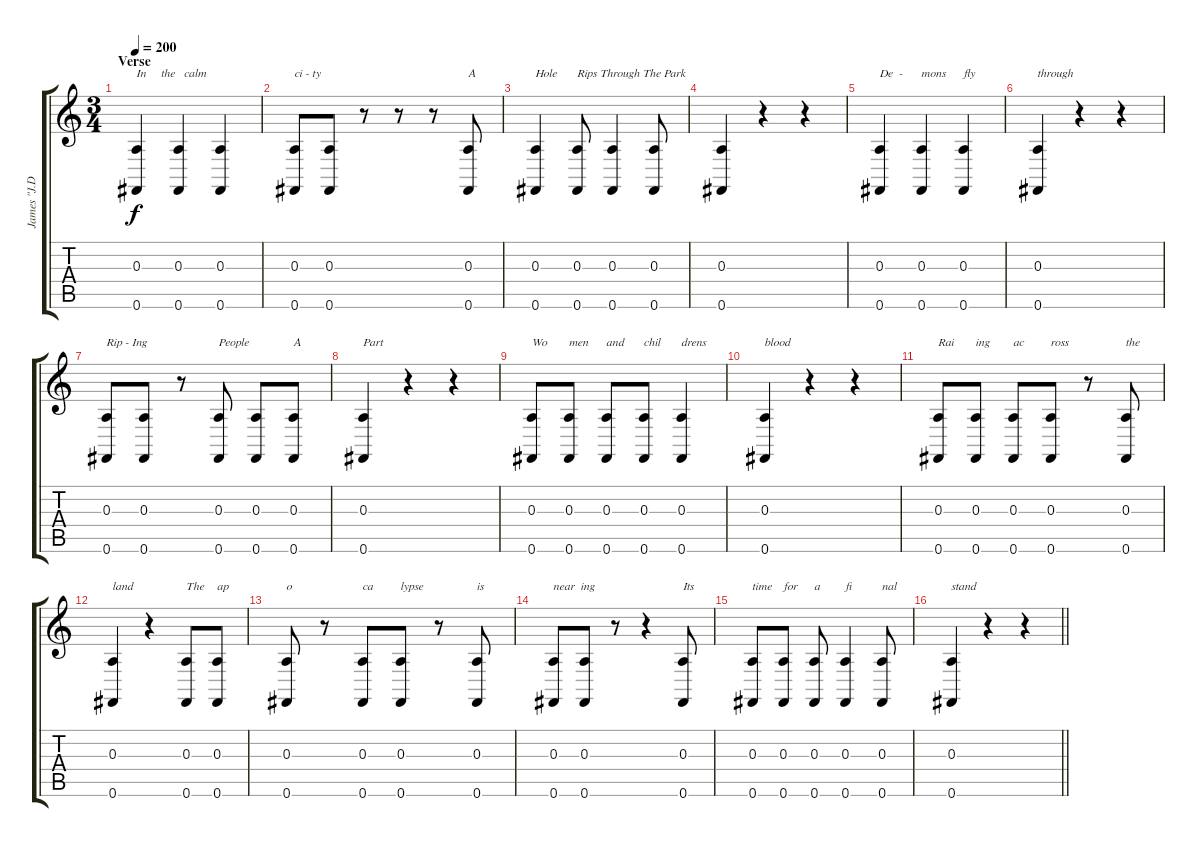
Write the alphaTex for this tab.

\track ("James \"J.D\" Ryan" "James \"J.D") {instrument gunshot}
\staff {score tabs}
\tuning (Gb4 Db4 A3 E3 B2 Gb2) {hide}
\ts (3 4)
\section ("" "Verse")
\tempo 200
\clef g2
\ks c
(0.3 0.6).4{txt "In     the   calm   " dy f} (0.3 0.6).4 (0.3 0.6).4 |
(0.3 0.6).8{txt "ci - ty"} (0.3 0.6).8 r.8 r.8 r.8 (0.3 0.6).8{txt "A"} |
(0.3 0.6).4{txt "Hole"} (0.3 0.6).8{txt "Rips Through The Park"} (0.3 0.6).4 (0.3 0.6).8 |
(0.3 0.6).4 r.4 r.4 |
(0.3 0.6).4{txt "De  -"} (0.3 0.6).4{txt "mons"} (0.3 0.6).4{txt "fly"} |
(0.3 0.6).4{txt "through"} r.4 r.4 |
(0.3 0.6).8{txt "Rip - Ing"} (0.3 0.6).8 r.8 (0.3 0.6).8{txt "People"} (0.3 0.6).8 (0.3 0.6).8{txt "A"} |
(0.3 0.6).4{txt "Part"} r.4 r.4 |
(0.3 0.6).8{txt "Wo"} (0.3 0.6).8{txt "men"} (0.3 0.6).8{txt "and"} (0.3 0.6).8{txt "chil"} (0.3 0.6).4{txt "drens"} |
(0.3 0.6).4{txt "blood"} r.4 r.4 |
(0.3 0.6).8{txt "Rai"} (0.3 0.6).8{txt "ing"} (0.3 0.6).8{txt "ac"} (0.3 0.6).8{txt "ross"} r.8 (0.3 0.6).8{txt "the"} |
(0.3 0.6).4{txt "land"} r.4 (0.3 0.6).8{txt "The"} (0.3 0.6).8{txt "ap"} |
(0.3 0.6).8{txt "o"} r.8 (0.3 0.6).8{txt "ca"} (0.3 0.6).8{txt "lypse"} r.8 (0.3 0.6).8{txt "is"} |
(0.3 0.6).8{txt "near  ing"} (0.3 0.6).8 r.8 r.4 (0.3 0.6).8{txt "Its"} |
(0.3 0.6).8{txt "time"} (0.3 0.6).8{txt "for"} (0.3 0.6).8{txt "a"} (0.3 0.6).4{txt "fi"} (0.3 0.6).8{txt "nal"} |
\barLineRight lightlight
(0.3 0.6).4{txt "stand"} r.4 r.4
